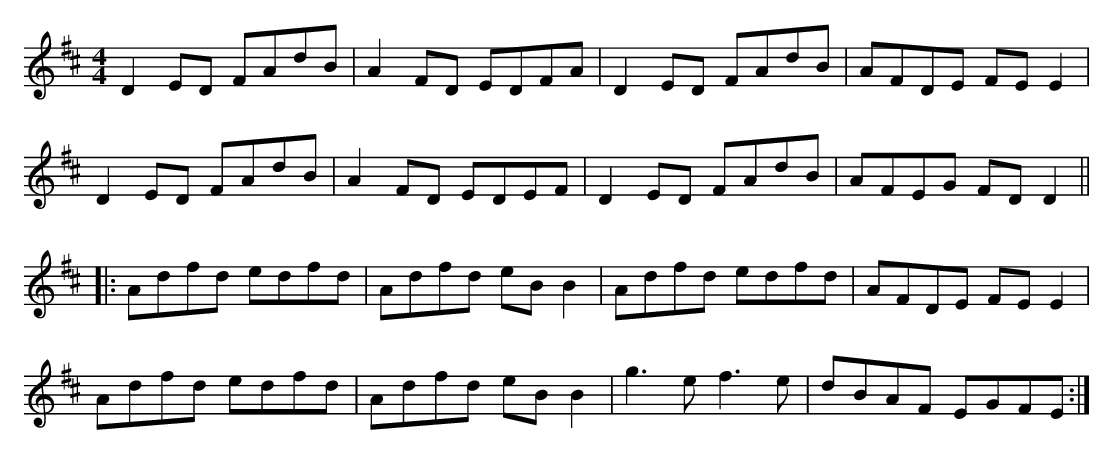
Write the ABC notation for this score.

X:1
M:4/4
K:D
D2ED FAdB|A2FD EDFA|D2ED FAdB|AFDE FEE2|
D2ED FAdB|A2FD EDEF|D2ED FAdB|AFEG FDD2||
|:Adfd edfd|Adfd eBB2|Adfd edfd|AFDE FEE2|
Adfd edfd|Adfd eBB2|g3 ef3e|dBAF EGFE:|
